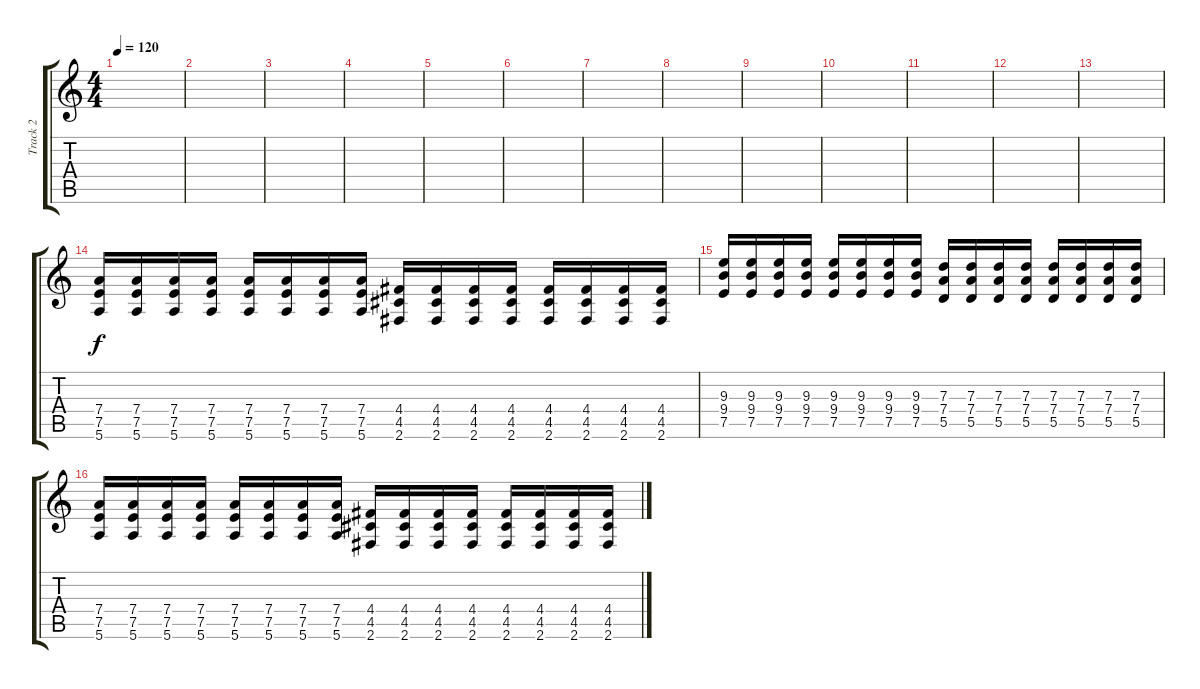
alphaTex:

\track ("Track 2" "Track 2") {instrument distortionguitar}
\staff {score tabs}
\tuning (E4 B3 G3 D3 A2 E2) {hide}
\ts (4 4)
\tempo 120
\clef g2
\ks c
|
|
|
|
|
|
|
|
|
|
|
|
|
(7.4 7.5 5.6).16 (7.4 7.5 5.6).16 (7.4 7.5 5.6).16 (7.4 7.5 5.6).16 (7.4 7.5 5.6).16 (7.4 7.5 5.6).16 (7.4 7.5 5.6).16 (7.4 7.5 5.6).16 (4.4 4.5 2.6).16 (4.4 4.5 2.6).16 (4.4 4.5 2.6).16 (4.4 4.5 2.6).16 (4.4 4.5 2.6).16 (4.4 4.5 2.6).16 (4.4 4.5 2.6).16 (4.4 4.5 2.6).16 |
(9.3 9.4 7.5).16 (9.3 9.4 7.5).16 (9.3 9.4 7.5).16 (9.3 9.4 7.5).16 (9.3 9.4 7.5).16 (9.3 9.4 7.5).16 (9.3 9.4 7.5).16 (9.3 9.4 7.5).16 (7.3 7.4 5.5).16 (7.3 7.4 5.5).16 (7.3 7.4 5.5).16 (7.3 7.4 5.5).16 (7.3 7.4 5.5).16 (7.3 7.4 5.5).16 (7.3 7.4 5.5).16 (7.3 7.4 5.5).16 |
(7.4 7.5 5.6).16 (7.4 7.5 5.6).16 (7.4 7.5 5.6).16 (7.4 7.5 5.6).16 (7.4 7.5 5.6).16 (7.4 7.5 5.6).16 (7.4 7.5 5.6).16 (7.4 7.5 5.6).16 (4.4 4.5 2.6).16 (4.4 4.5 2.6).16 (4.4 4.5 2.6).16 (4.4 4.5 2.6).16 (4.4 4.5 2.6).16 (4.4 4.5 2.6).16 (4.4 4.5 2.6).16 (4.4 4.5 2.6).16
